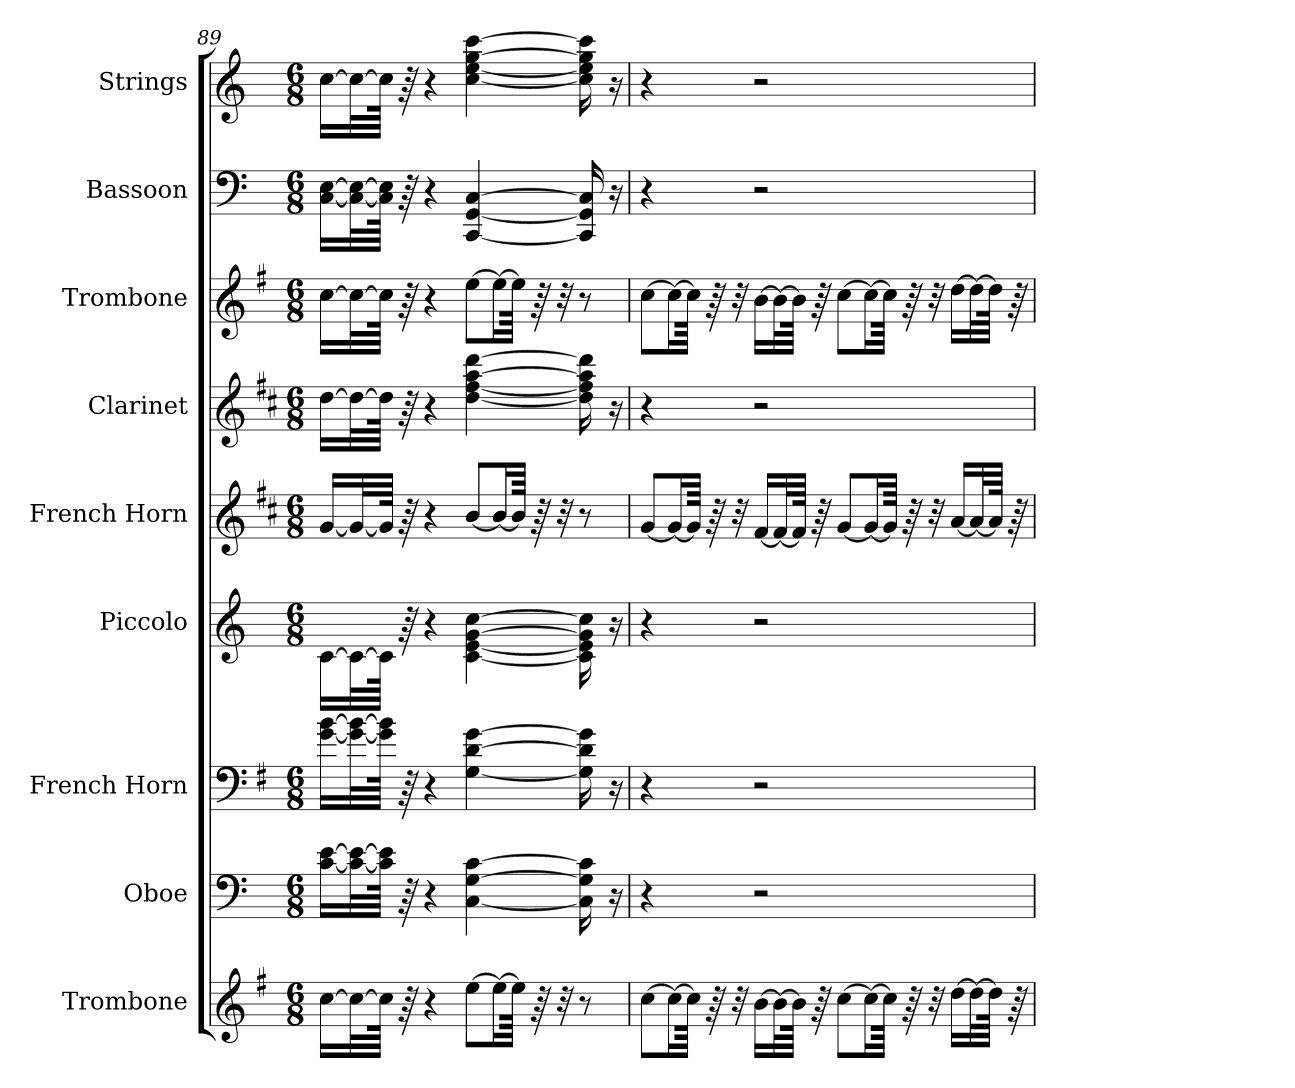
**kern	**kern	**kern	**kern	**kern	**kern	**kern	**kern	**kern
*part9	*part8	*part7	*part6	*part5	*part4	*part3	*part2	*part1
*staff9	*staff8	*staff7	*staff6	*staff5	*staff4	*staff3	*staff2	*staff1
*I"Trombone	*I"Oboe	*I"French Horn	*I"Piccolo	*I"French Horn	*I"Clarinet	*I"Trombone	*I"Bassoon	*I"Strings
*I'Trb	*I'Ob	*I'Hn	*I'Picc	*I'Hn	*I'Cl	*I'Trb	*I'Bsn	*I'Str
*clefG2	*clefF4	*clefF4	*clefG2	*clefG2	*clefG2	*clefG2	*clefF4	*clefG2
*	*	*ITrd4c7	*ITrd-7c-12	*ITrd4c7	*ITrd1c2	*	*	*
*k[f#]	*k[]	*k[]	*k[]	*k[f#]	*k[]	*k[f#]	*k[]	*k[]
*M6/8	*M6/8	*M6/8	*M6/8	*M6/8	*M6/8	*M6/8	*M6/8	*M6/8
=89	=89	=89	=89	=89	=89	=89	=89	=89
[16cc\LL	[16c\ [16e\LL	[16c\ [16e\LL	[16cc\LL	[16c/LL	[16cc\LL	[16cc\LL	[16C\ [16E\LL	[16cc\LL
32cc\L_	32c\_ 32e\_L	32c\_ 32e\_L	32cc\L_	32c/L_	32cc\L_	32cc\L_	32C\_ 32E\_L	32cc\L_
64cc\JJJk]	64c\] 64e\]JJJk	64c\] 64e\]JJJk	64cc\JJJk]	64c/JJJk]	64cc\JJJk]	64cc\JJJk]	64C\] 64E\]JJJk	64cc\JJJk]
64r	64r	64r	64r	64r	64r	64r	64r	64r
4r	4r	4r	4r	4r	4r	4r	4r	4r
[8ee\L	[4C\ [4G\ [4c\	[4C\ [4G\ [4c\	[4cc\ [4ee\ [4gg\ [4ccc\	[8e/L	[4cc\ [4ee\ [4gg\ [4ccc\	[8ee\L	[4CC/ [4GG/ [4C/	[4cc\ [4ee\ [4gg\ [4ccc\
16ee\L_	.	.	.	16e/L_	.	16ee\L_	.	.
64ee\JJkk]	.	.	.	64e/JJkk]	.	64ee\JJkk]	.	.
64r	.	.	.	64r	.	64r	.	.
32r	.	.	.	32r	.	32r	.	.
8r	16C\] 16G\] 16c\]	16C\] 16G\] 16c\]	16cc\] 16ee\] 16gg\] 16ccc\]	8r	16cc\] 16ee\] 16gg\] 16ccc\]	8r	16CC/] 16GG/] 16C/]	16cc\] 16ee\] 16gg\] 16ccc\]
.	16r	16r	16r	.	16r	.	16r	16r
!!LO:PB:g=z
=90	=90	=90	=90	=90	=90	=90	=90	=90
[8cc\L	4r	4r	4r	[8c/L	4r	[8cc\L	4r	4r
16cc\L_	.	.	.	16c/L_	.	16cc\L_	.	.
64cc\JJkk]	.	.	.	64c/JJkk]	.	64cc\JJkk]	.	.
64r	.	.	.	64r	.	64r	.	.
32r	.	.	.	32r	.	32r	.	.
[16b\LL	2r	2r	2r	[16B/LL	2r	[16b\LL	2r	2r
32b\L_	.	.	.	32B/L_	.	32b\L_	.	.
64b\JJJk]	.	.	.	64B/JJJk]	.	64b\JJJk]	.	.
64r	.	.	.	64r	.	64r	.	.
[8cc\L	.	.	.	[8c/L	.	[8cc\L	.	.
16cc\L_	.	.	.	16c/L_	.	16cc\L_	.	.
64cc\JJkk]	.	.	.	64c/JJkk]	.	64cc\JJkk]	.	.
64r	.	.	.	64r	.	64r	.	.
32r	.	.	.	32r	.	32r	.	.
[16dd\LL	.	.	.	[16d/LL	.	[16dd\LL	.	.
32dd\L_	.	.	.	32d/L_	.	32dd\L_	.	.
64dd\JJJk]	.	.	.	64d/JJJk]	.	64dd\JJJk]	.	.
64r	.	.	.	64r	.	64r	.	.
=	=	=	=	=	=	=	=	=
*-	*-	*-	*-	*-	*-	*-	*-	*-
